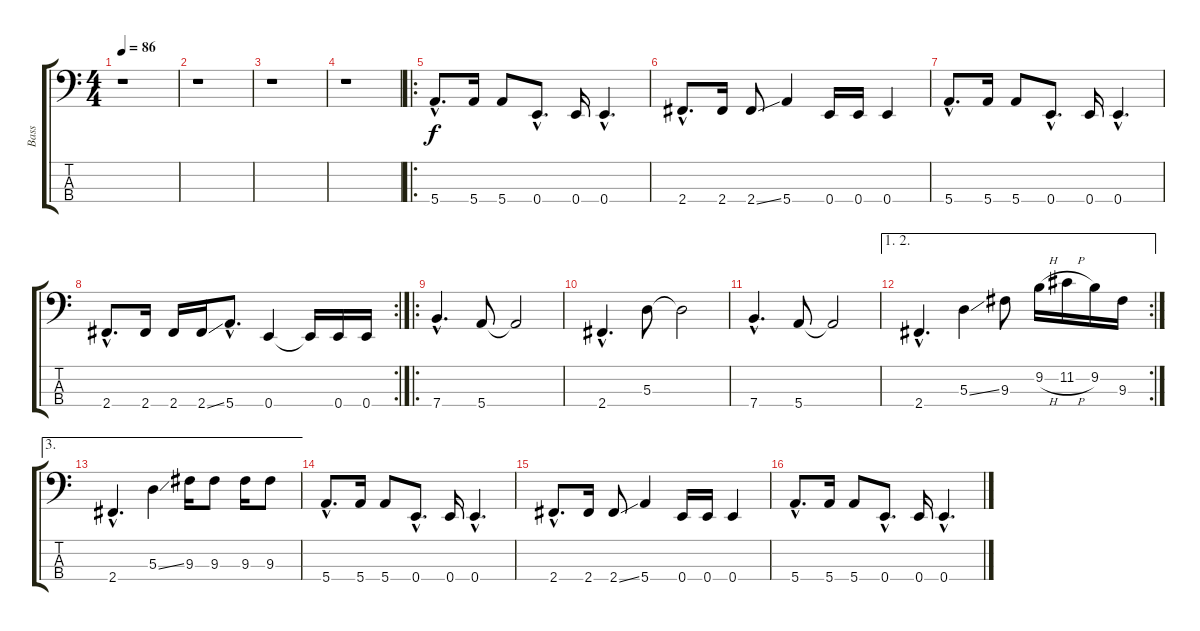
\track ("Bass" "Bass") {instrument electricbassfinger}
\staff {score tabs}
\tuning (G2 D2 A1 E1) {hide}
\ts (4 4)
\tempo 86
\clef f4
\ks c
r.1{dy f instrument electricbassfinger} |
r.1 |
r.1 |
r.1 |
\ro
5.4{hac}.8{d} 5.4.16 5.4.8 0.4{hac}.8{d} 0.4.16 0.4{hac}.4{d} |
2.4{hac}.8{d} 2.4.16 2.4{ss}.8 5.4.4 0.4.16 0.4.16 0.4.4 |
5.4{hac}.8{d} 5.4.16 5.4.8 0.4{hac}.8{d} 0.4.16 0.4{hac}.4{d} |
\rc 2
2.4{hac}.8{d} 2.4.16 2.4.16 2.4{ss}.16 5.4{hac}.8{d} 0.4.4 0.4{t}.16 0.4.16 0.4.16 |
\ro
7.4{hac}.4{d} 5.4.8 5.4{t}.2 |
2.4{hac}.4{d} 5.3.8 5.3{t}.2 |
7.4{hac}.4{d} 5.4.8 5.4{t}.2 |
\ae (1 2)
\rc 2
2.4{hac}.4{d} 5.3{ss}.4 9.3.8 9.2{h}.16 11.2{h}.16 9.2.16 9.3.16 |
\ae 3
2.4{hac}.4{d} 5.3{ss}.4 9.3.16 9.3.8 9.3.16 9.3.8 |
5.4{hac}.8{d} 5.4.16 5.4.8 0.4{hac}.8{d} 0.4.16 0.4{hac}.4{d} |
2.4{hac}.8{d} 2.4.16 2.4{ss}.8 5.4.4 0.4.16 0.4.16 0.4.4 |
5.4{hac}.8{d} 5.4.16 5.4.8 0.4{hac}.8{d} 0.4.16 0.4{hac}.4{d}
